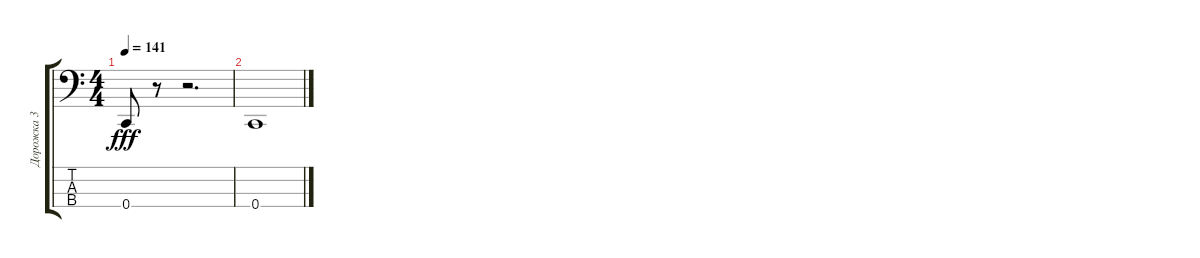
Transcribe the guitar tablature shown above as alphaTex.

\track ("Дорожка 3" "Дорожка 3") {instrument electricbassfinger}
\staff {score tabs}
\tuning (F2 C2 G1 C1) {hide}
\ts (4 4)
\tempo 141
\clef f4
\ks c
0.4.8{dy fff} r.8 r.2{d} |
0.4.1
